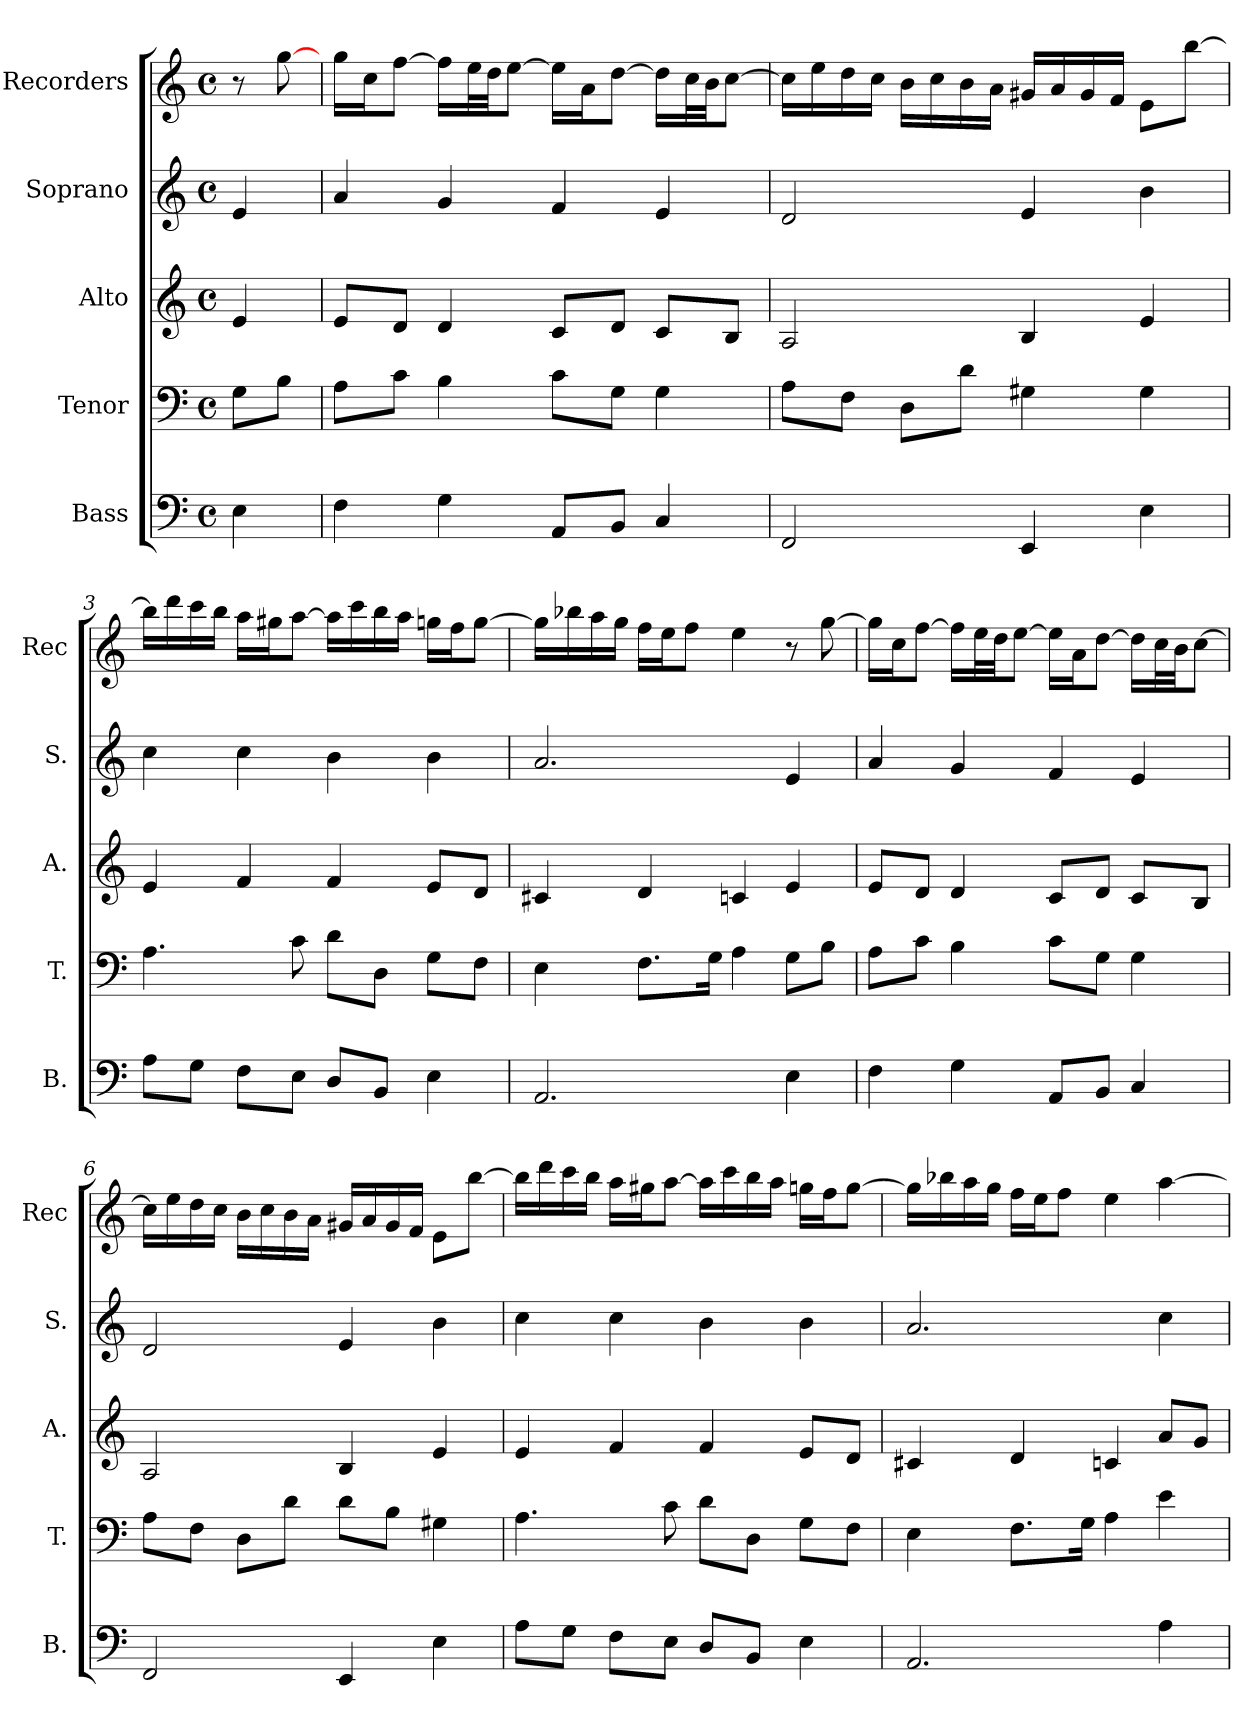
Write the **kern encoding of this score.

**kern	**kern	**kern	**kern	**kern
*part5	*part4	*part3	*part2	*part1
*staff5	*staff4	*staff3	*staff2	*staff1
*I"Bass	*I"Tenor	*I"Alto	*I"Soprano	*I"Recorders
*I'B.	*I'T.	*I'A.	*I'S.	*I'Rec
*clefF4	*clefF4	*clefG2	*clefG2	*clefG2
*k[]	*k[]	*k[]	*k[]	*k[]
*a:	*a:	*a:	*a:	*a:
*M4/4	*M4/4	*M4/4	*M4/4	*M4/4
*met(c)	*met(c)	*met(c)	*met(c)	*met(c)
=	=	=	=	=
4E\	8G\L	4e/	4e/	8r
.	8B\J	.	.	[8gg\
=1	=1	=1	=1	=1
4F\	8A\L	8e/L	4a/	16gg\LL
.	.	.	.	16cc\J
.	8c\J	8d/J	.	[8ff\J
4G\	4B\	4d/	4g/	16ff\LL]
.	.	.	.	32ee\L
.	.	.	.	32dd\JJ
.	.	.	.	[8ee\J
8AA/L	8c\L	8c/L	4f/	16ee\LL]
.	.	.	.	16a\J
8BB/J	8G\J	8d/J	.	[8dd\J
4C/	4G\	8c/L	4e/	16dd\LL]
.	.	.	.	32cc\L
.	.	.	.	32b\JJ
.	.	8B/J	.	[8cc\J
=2	=2	=2	=2	=2
2FF/	8A\L	2A/	2d/	16cc\LL]
.	.	.	.	16ee\
.	8F\J	.	.	16dd\
.	.	.	.	16cc\JJ
.	8D\L	.	.	16b\LL
.	.	.	.	16cc\
.	8d\J	.	.	16b\
.	.	.	.	16a\JJ
4EE/	4G#X\	4B/	4e/	16g#X/LL
.	.	.	.	16a/
.	.	.	.	16g#/
.	.	.	.	16f/JJ
4E\	4G#\	4e/	4b\	8e\L
.	.	.	.	[8bb\J
!!LO:LB:g=z
=3	=3	=3	=3	=3
8A\L	4.A\	4e/	4cc\	16bb\LL]
.	.	.	.	16ddd\
8G\J	.	.	.	16ccc\
.	.	.	.	16bb\JJ
8F\L	.	4f/	4cc\	16aa\LL
.	.	.	.	16gg#X\J
8E\J	8c\	.	.	[8aa\J
8D/L	8d\L	4f/	4b\	16aa\LL]
.	.	.	.	16ccc\
8BB/J	8D\J	.	.	16bb\
.	.	.	.	16aa\JJ
4E\	8G\L	8e/L	4b\	16ggn\LL
.	.	.	.	16ff\J
.	8F\J	8d/J	.	[8gg\J
=4	=4	=4	=4	=4
2.AA/	4E\	4c#X/	2.a/	16gg\LL]
.	.	.	.	16bb-X\
.	.	.	.	16aa\
.	.	.	.	16gg\JJ
.	8.F\L	4d/	.	16ff\LL
.	.	.	.	16ee\J
.	.	.	.	8ff\J
.	16G\Jk	.	.	.
.	4A\	4cn/	.	4ee\
4E\	8G\L	4e/	4e/	8r
.	8B\J	.	.	[8gg\
=5	=5	=5	=5	=5
4F\	8A\L	8e/L	4a/	16gg\LL]
.	.	.	.	16cc\J
.	8c\J	8d/J	.	[8ff\J
4G\	4B\	4d/	4g/	16ff\LL]
.	.	.	.	32ee\L
.	.	.	.	32dd\JJ
.	.	.	.	[8ee\J
8AA/L	8c\L	8c/L	4f/	16ee\LL]
.	.	.	.	16a\J
8BB/J	8G\J	8d/J	.	[8dd\J
4C/	4G\	8c/L	4e/	16dd\LL]
.	.	.	.	32cc\L
.	.	.	.	32b\JJ
.	.	8B/J	.	[8cc\J
!!LO:LB:g=z
=6	=6	=6	=6	=6
2FF/	8A\L	2A/	2d/	16cc\LL]
.	.	.	.	16ee\
.	8F\J	.	.	16dd\
.	.	.	.	16cc\JJ
.	8D\L	.	.	16b\LL
.	.	.	.	16cc\
.	8d\J	.	.	16b\
.	.	.	.	16a\JJ
4EE/	8d\L	4B/	4e/	16g#X/LL
.	.	.	.	16a/
.	8B\J	.	.	16g#/
.	.	.	.	16f/JJ
4E\	4G#X\	4e/	4b\	8e\L
.	.	.	.	[8bb\J
=7	=7	=7	=7	=7
8A\L	4.A\	4e/	4cc\	16bb\LL]
.	.	.	.	16ddd\
8G\J	.	.	.	16ccc\
.	.	.	.	16bb\JJ
8F\L	.	4f/	4cc\	16aa\LL
.	.	.	.	16gg#X\J
8E\J	8c\	.	.	[8aa\J
8D/L	8d\L	4f/	4b\	16aa\LL]
.	.	.	.	16ccc\
8BB/J	8D\J	.	.	16bb\
.	.	.	.	16aa\JJ
4E\	8G\L	8e/L	4b\	16ggn\LL
.	.	.	.	16ff\J
.	8F\J	8d/J	.	[8gg\J
=8	=8	=8	=8	=8
2.AA/	4E\	4c#X/	2.a/	16gg\LL]
.	.	.	.	16bb-X\
.	.	.	.	16aa\
.	.	.	.	16gg\JJ
.	8.F\L	4d/	.	16ff\LL
.	.	.	.	16ee\J
.	.	.	.	8ff\J
.	16G\Jk	.	.	.
.	4A\	4cn/	.	4ee\
4A\	4e\	8a/L	4cc\	[4aa\
.	.	8g/J	.	.
=	=	=	=	=
*-	*-	*-	*-	*-
